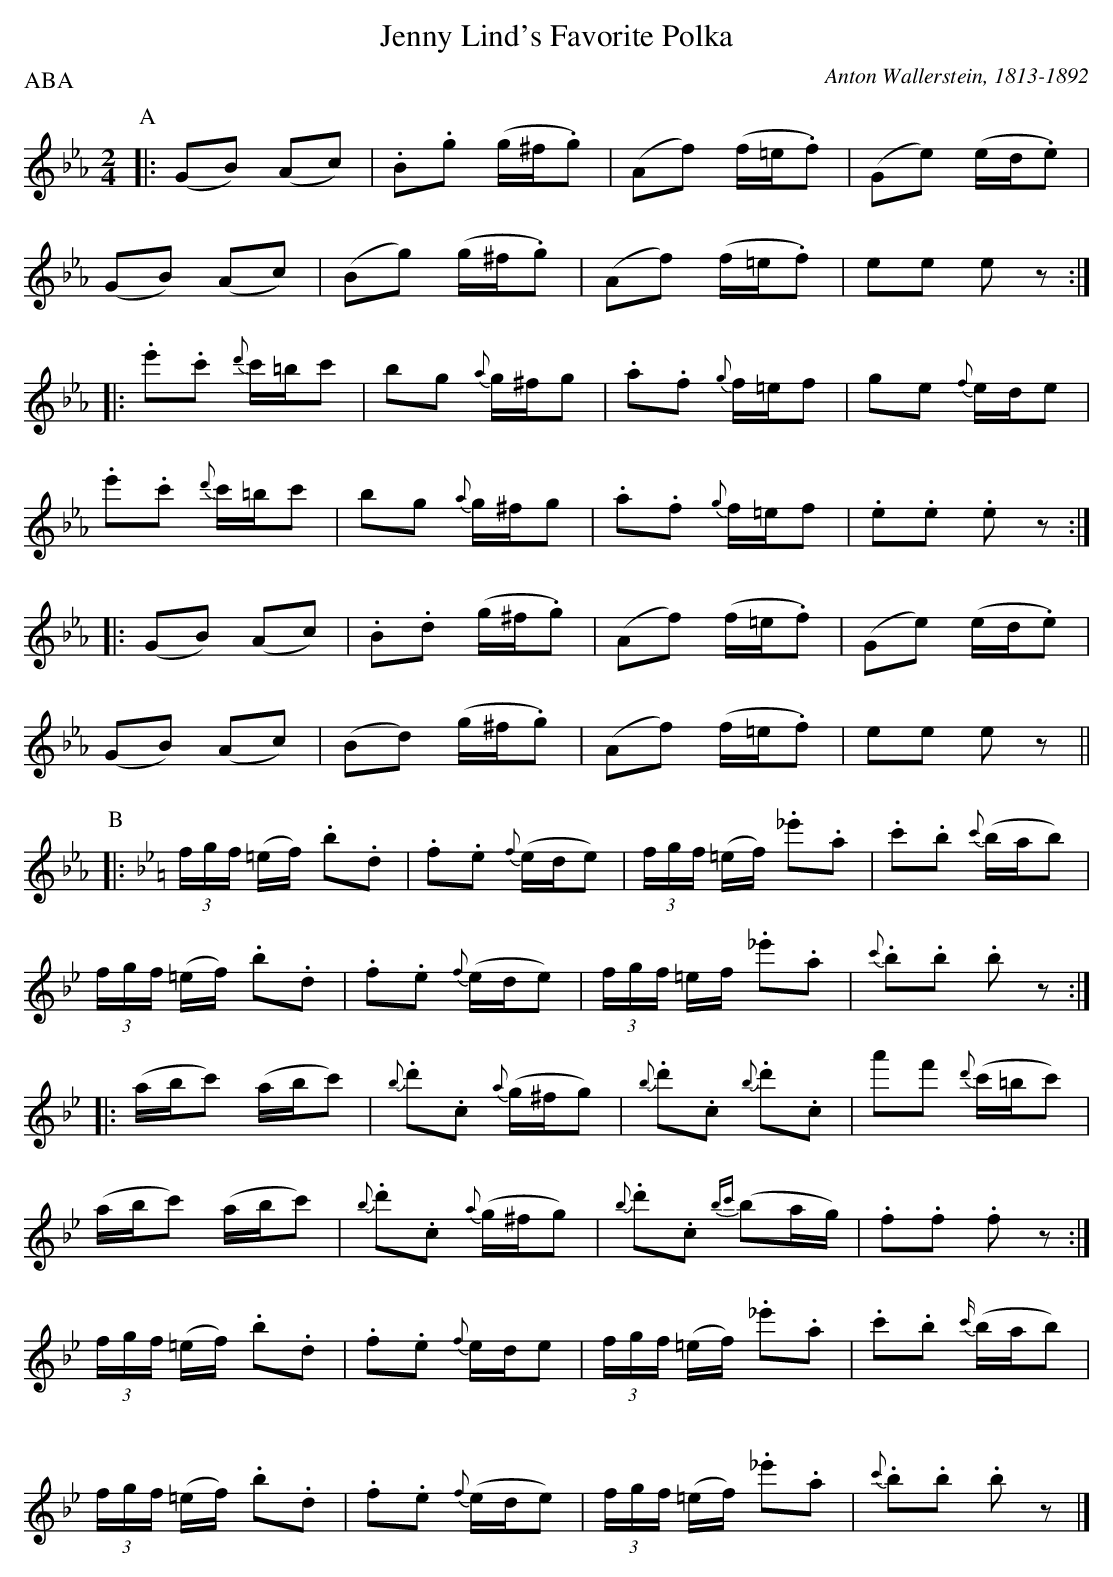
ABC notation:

X:1
T:Jenny Lind's Favorite Polka
C:Anton Wallerstein, 1813-1892
M:2/4
L:1/8
P:ABA
K:Eb
P:A
|:(GB) (Ac)|.B.g (g/^f/.g)|(Af) (f/=e/.f)|(Ge) (e/d/.e)|
  (GB) (Ac)|(Bg) (g/^f/.g)|(Af) (f/=e/.f)| ee   e    z:|
|:.e'.c' {d'}c'/=b/c'|bg {a}g/^f/g|.a.f {g}f/=e/f| ge {f}e/d/e |
  .e'.c' {d'}c'/=b/c'|bg {a}g/^f/g|.a.f {g}f/=e/f|.e.e  .e   z:|
|:(GB) (Ac)|.B.d (g/^f/.g)|(Af) (f/=e/.f)|(Ge) (e/d/.e)|
  (GB) (Ac)|(Bd) (g/^f/.g)|(Af) (f/=e/.f)| ee   e    z||
P:B % Trio
K:Bb
|:(3f/g/f/ (=e/f/) .b.d|.f.e {f}(e/d/e)|(3f/g/f/ (=e/f/) ._e'.a|    .c'.b {c'}(b/a/b)|
  (3f/g/f/ (=e/f/) .b.d|.f.e {f}(e/d/e)|(3f/g/f/  =e/f/  ._e'.a|{c'}.b.b      .b   z:|
|:(a/b/c') (a/b/c')|{b}.d'.c {a}(g/^f/g)|{b}.d'.c {b  }.d'.c  | a'f' {d'}(c'/=b/c')|
  (a/b/c') (a/b/c')|{b}.d'.c {a}(g/^f/g)|{b}.d'.c {bc'}(ba/g/)|.f.f      .f     z :|
(3f/g/f/ (=e/f/) .b.d|.f.e {f }e/d/e |(3f/g/f/ (=e/f/) ._e'.a|    .c'.b {c'/}(b/a/b)|
(3f/g/f/ (=e/f/) .b.d|.f.e {f}(e/d/e)|(3f/g/f/ (=e/f/) ._e'.a|{c'}.b.b       .b z  |]

The next two tunes combine key changes between sections with momentary key
changes within sections.  (Players of diatonic instruments sometimes cheat
and leave out the G sharps in the second part of the of the Bluebell Polka
without anybody noticing, but there is a modulation to A there).
